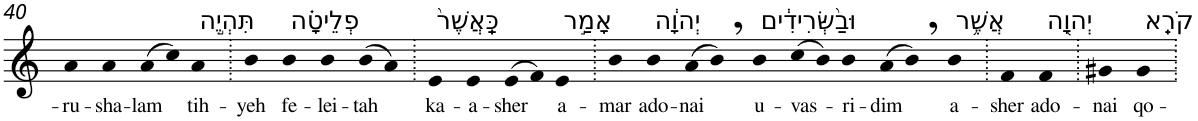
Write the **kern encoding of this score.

**kern	**text
*part1	*part1
*staff1	*staff1
*I"Piano	*
*I'Pno	*
!!LO:PB:g=z
*clefG2	*
*k[]	*
=40	=40
!	!LO:LY:b
4a	-ru-
!	!LO:LY:b
4a	-sha-
!	!LO:LY:b
(>8a	-lam
8cc)	.
!LO:TX:a:t=תִּהְיֶ֣ה	!
!	!LO:LY:b
4a	tih-
=41.	=41.
!	!LO:LY:b
4b	-yeh
!LO:TX:a:t=פְלֵיטָ֗ה	!
!	!LO:LY:b
4b	fe-
!	!LO:LY:b
4b	-lei-
!	!LO:LY:b
(>8b	-tah
8a)	.
=42.	=42.
!LO:TX:a:t=כַּֽאֲשֶׁר֙	!
!	!LO:LY:b
4e	ka-
!	!LO:LY:b
4e	-a-
!	!LO:LY:b
(>8e	-sher
8f)	.
!LO:TX:a:t=אָמַ֣ר	!
!	!LO:LY:b
4e	a-
=43.	=43.
!	!LO:LY:b
4b	-mar
!LO:TX:a:t=יְהוָ֔ה	!
!	!LO:LY:b
4b	ado-
!	!LO:LY:b
(>8a	-nai
8b,)	.
!LO:TX:a:t=וּבַ֨שְּׂרִידִ֔ים	!
!	!LO:LY:b
4b	u-
!	!LO:LY:b
(>8cc	-vas-
8b)	.
!	!LO:LY:b
4b	-ri-
!	!LO:LY:b
(>8a	-dim
8b,)	.
!LO:TX:a:t=אֲשֶׁ֥ר	!
!	!LO:LY:b
4b	a-
=44.	=44.
!	!LO:LY:b
4f	-sher
!LO:TX:a:t=יְהוָ֖ה	!
!	!LO:LY:b
4f	ado-
=45.	=45.
!	!LO:LY:b
4g#X	-nai
!LO:TX:a:t=קֹרֵֽא	!
!	!LO:LY:b
4g#	qo-
=.	=.
*-	*-
